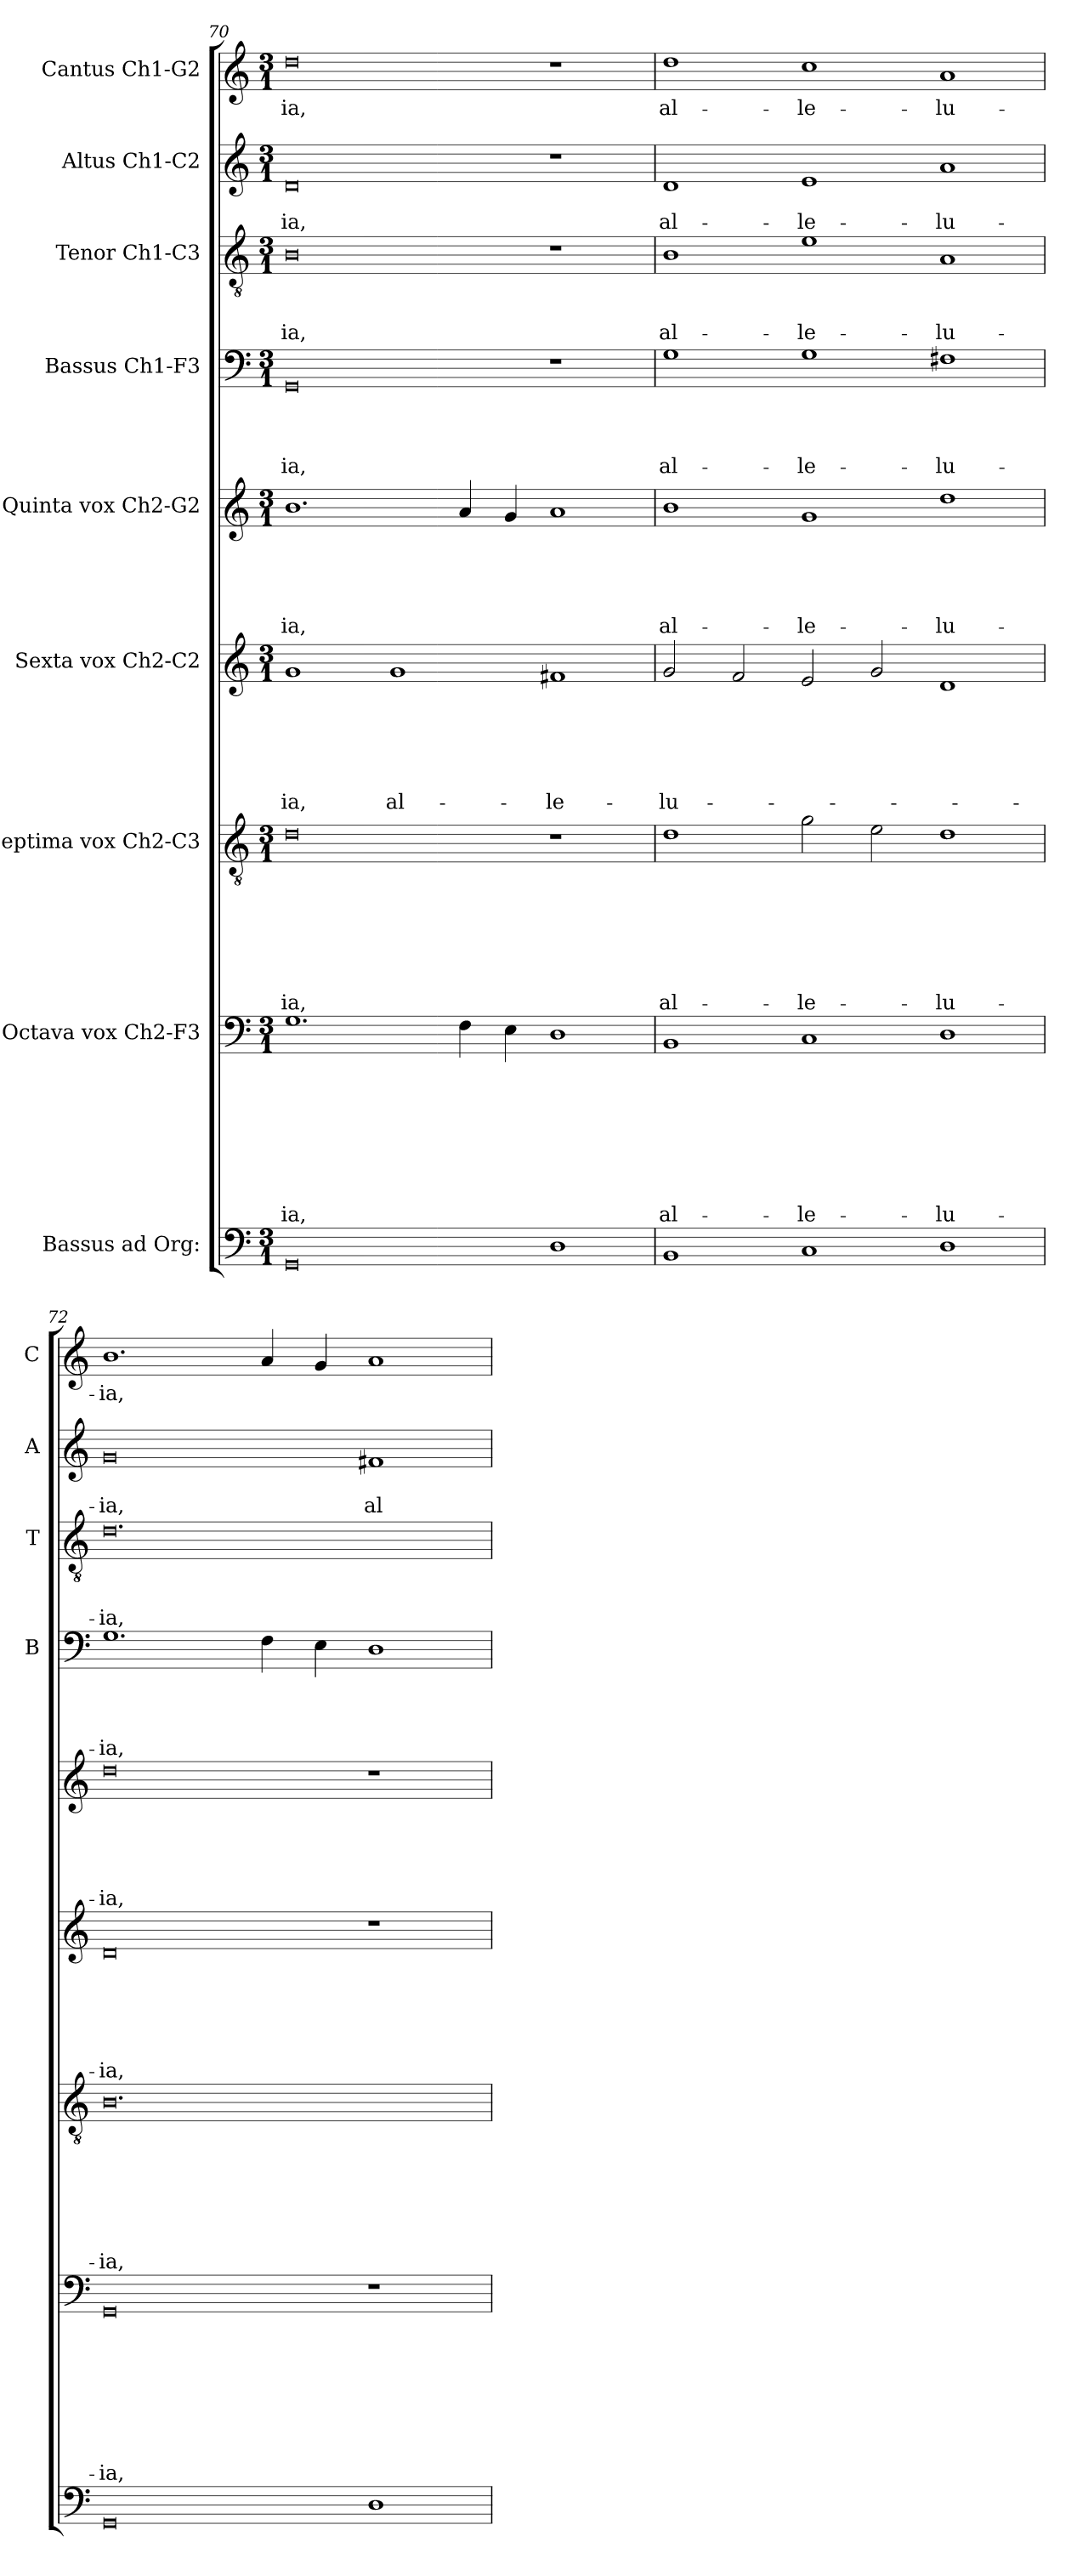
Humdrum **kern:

**kern	**kern	**text	**text	**text	**text	**text	**text	**text	**text	**kern	**text	**text	**text	**text	**text	**text	**text	**kern	**text	**text	**text	**text	**text	**text	**kern	**text	**text	**text	**text	**text	**kern	**text	**text	**text	**text	**kern	**text	**text	**text	**kern	**text	**text	**kern	**text
*part9	*part8	*part8	*part8	*part8	*part8	*part8	*part8	*part8	*part8	*part7	*part7	*part7	*part7	*part7	*part7	*part7	*part7	*part6	*part6	*part6	*part6	*part6	*part6	*part6	*part5	*part5	*part5	*part5	*part5	*part5	*part4	*part4	*part4	*part4	*part4	*part3	*part3	*part3	*part3	*part2	*part2	*part2	*part1	*part1
*staff9	*staff8	*staff8	*staff8	*staff8	*staff8	*staff8	*staff8	*staff8	*staff8	*staff7	*staff7	*staff7	*staff7	*staff7	*staff7	*staff7	*staff7	*staff6	*staff6	*staff6	*staff6	*staff6	*staff6	*staff6	*staff5	*staff5	*staff5	*staff5	*staff5	*staff5	*staff4	*staff4	*staff4	*staff4	*staff4	*staff3	*staff3	*staff3	*staff3	*staff2	*staff2	*staff2	*staff1	*staff1
*I"Bassus ad Org:	*I"Octava vox Ch2-F3	*	*	*	*	*	*	*	*	*I"Septima vox Ch2-C3	*	*	*	*	*	*	*	*I"Sexta vox Ch2-C2	*	*	*	*	*	*	*I"Quinta vox Ch2-G2	*	*	*	*	*	*I"Bassus Ch1-F3	*	*	*	*	*I"Tenor Ch1-C3	*	*	*	*I"Altus Ch1-C2	*	*	*I"Cantus Ch1-G2	*
*	*	*	*	*	*	*	*	*	*	*	*	*	*	*	*	*	*	*	*	*	*	*	*	*	*	*	*	*	*	*	*I'B	*	*	*	*	*I'T	*	*	*	*I'A	*	*	*I'C	*
*clefF4	*clefF4	*	*	*	*	*	*	*	*	*clefGv2	*	*	*	*	*	*	*	*clefG2	*	*	*	*	*	*	*clefG2	*	*	*	*	*	*clefF4	*	*	*	*	*clefGv2	*	*	*	*clefG2	*	*	*clefG2	*
*k[]	*k[]	*	*	*	*	*	*	*	*	*k[]	*	*	*	*	*	*	*	*k[]	*	*	*	*	*	*	*k[]	*	*	*	*	*	*k[]	*	*	*	*	*k[]	*	*	*	*k[]	*	*	*k[]	*
*C:	*C:	*	*	*	*	*	*	*	*	*C:	*	*	*	*	*	*	*	*C:	*	*	*	*	*	*	*C:	*	*	*	*	*	*C:	*	*	*	*	*C:	*	*	*	*C:	*	*	*C:	*
*M3/1	*M3/1	*	*	*	*	*	*	*	*	*M3/1	*	*	*	*	*	*	*	*M3/1	*	*	*	*	*	*	*M3/1	*	*	*	*	*	*M3/1	*	*	*	*	*M3/1	*	*	*	*M3/1	*	*	*M3/1	*
=70	=70	=70	=70	=70	=70	=70	=70	=70	=70	=70	=70	=70	=70	=70	=70	=70	=70	=70	=70	=70	=70	=70	=70	=70	=70	=70	=70	=70	=70	=70	=70	=70	=70	=70	=70	=70	=70	=70	=70	=70	=70	=70	=70	=70
!	!	!	!	!	!	!	!	!	!LO:LY:b	!	!	!	!	!	!	!	!LO:LY:b	!	!	!	!	!	!	!LO:LY:b	!	!	!	!	!	!LO:LY:b	!	!	!	!	!LO:LY:b	!	!	!	!LO:LY:b	!	!	!LO:LY:b	!	!LO:LY:b
0GG	1.G	.	.	.	.	.	.	.	-ia,	0d	.	.	.	.	.	.	-ia,	1g	.	.	.	.	.	-ia,	1.b	.	.	.	.	-ia,	0GG	.	.	.	-ia,	0B	.	.	-ia,	0d	.	-ia,	0dd	-ia,
!	!	!	!	!	!	!	!	!	!	!	!	!	!	!	!	!	!	!	!	!	!	!	!	!LO:LY:b	!	!	!	!	!	!	!	!	!	!	!	!	!	!	!	!	!	!	!	!
.	.	.	.	.	.	.	.	.	.	.	.	.	.	.	.	.	.	1g	.	.	.	.	.	al-	.	.	.	.	.	.	.	.	.	.	.	.	.	.	.	.	.	.	.	.
.	4F\	.	.	.	.	.	.	.	.	.	.	.	.	.	.	.	.	.	.	.	.	.	.	.	4a/	.	.	.	.	.	.	.	.	.	.	.	.	.	.	.	.	.	.	.
.	4E\	.	.	.	.	.	.	.	.	.	.	.	.	.	.	.	.	.	.	.	.	.	.	.	4g/	.	.	.	.	.	.	.	.	.	.	.	.	.	.	.	.	.	.	.
!	!	!	!	!	!	!	!	!	!	!	!	!	!	!	!	!	!	!	!	!	!	!	!	!LO:LY:b	!	!	!	!	!	!	!	!	!	!	!	!	!	!	!	!	!	!	!	!
1D	1D	.	.	.	.	.	.	.	.	1r	.	.	.	.	.	.	.	1f#X	.	.	.	.	.	-le-	1a	.	.	.	.	.	1r	.	.	.	.	1r	.	.	.	1r	.	.	1r	.
=71	=71	=71	=71	=71	=71	=71	=71	=71	=71	=71	=71	=71	=71	=71	=71	=71	=71	=71	=71	=71	=71	=71	=71	=71	=71	=71	=71	=71	=71	=71	=71	=71	=71	=71	=71	=71	=71	=71	=71	=71	=71	=71	=71	=71
!	!	!	!	!	!	!	!	!	!LO:LY:b	!	!	!	!	!	!	!	!LO:LY:b	!	!	!	!	!	!	!LO:LY:b	!	!	!	!	!	!LO:LY:b	!	!	!	!	!LO:LY:b	!	!	!	!LO:LY:b	!	!	!LO:LY:b	!	!LO:LY:b
1BB	1BB	.	.	.	.	.	.	.	al-	1d	.	.	.	.	.	.	al-	2g/	.	.	.	.	.	-lu-	1b	.	.	.	.	al-	1G	.	.	.	al-	1B	.	.	al-	1d	.	al-	1dd	al-
.	.	.	.	.	.	.	.	.	.	.	.	.	.	.	.	.	.	2f/	.	.	.	.	.	.	.	.	.	.	.	.	.	.	.	.	.	.	.	.	.	.	.	.	.	.
!	!	!	!	!	!	!	!	!	!LO:LY:b	!	!	!	!	!	!	!	!LO:LY:b	!	!	!	!	!	!	!	!	!	!	!	!	!LO:LY:b	!	!	!	!	!LO:LY:b	!	!	!	!LO:LY:b	!	!	!LO:LY:b	!	!LO:LY:b
1C	1C	.	.	.	.	.	.	.	-le-	2g\	.	.	.	.	.	.	-le-	2e/	.	.	.	.	.	.	1g	.	.	.	.	-le-	1G	.	.	.	-le-	1e	.	.	-le-	1e	.	-le-	1cc	-le-
.	.	.	.	.	.	.	.	.	.	2e\	.	.	.	.	.	.	.	2g/	.	.	.	.	.	.	.	.	.	.	.	.	.	.	.	.	.	.	.	.	.	.	.	.	.	.
!	!	!	!	!	!	!	!	!	!LO:LY:b	!	!	!	!	!	!	!	!LO:LY:b	!	!	!	!	!	!	!	!	!	!	!	!	!LO:LY:b	!	!	!	!	!LO:LY:b	!	!	!	!LO:LY:b	!	!	!LO:LY:b	!	!LO:LY:b
1D	1D	.	.	.	.	.	.	.	-lu-	1d	.	.	.	.	.	.	-lu-	1d	.	.	.	.	.	.	1dd	.	.	.	.	-lu-	1F#X	.	.	.	-lu-	1A	.	.	-lu-	1a	.	-lu-	1a	-lu-
=72	=72	=72	=72	=72	=72	=72	=72	=72	=72	=72	=72	=72	=72	=72	=72	=72	=72	=72	=72	=72	=72	=72	=72	=72	=72	=72	=72	=72	=72	=72	=72	=72	=72	=72	=72	=72	=72	=72	=72	=72	=72	=72	=72	=72
!	!	!	!	!	!	!	!	!	!LO:LY:b	!	!	!	!	!	!	!	!LO:LY:b	!	!	!	!	!	!	!LO:LY:b	!	!	!	!	!	!LO:LY:b	!	!	!	!	!LO:LY:b	!	!	!	!LO:LY:b	!	!	!LO:LY:b	!	!LO:LY:b
0GG	0GG	.	.	.	.	.	.	.	-ia,	0.B	.	.	.	.	.	.	-ia,	0d	.	.	.	.	.	-ia,	0dd	.	.	.	.	-ia,	1.G	.	.	.	-ia,	0.d	.	.	-ia,	0g	.	-ia,	1.b	-ia,
.	.	.	.	.	.	.	.	.	.	.	.	.	.	.	.	.	.	.	.	.	.	.	.	.	.	.	.	.	.	.	4F\	.	.	.	.	.	.	.	.	.	.	.	4a/	.
.	.	.	.	.	.	.	.	.	.	.	.	.	.	.	.	.	.	.	.	.	.	.	.	.	.	.	.	.	.	.	4E\	.	.	.	.	.	.	.	.	.	.	.	4g/	.
!	!	!	!	!	!	!	!	!	!	!	!	!	!	!	!	!	!	!	!	!	!	!	!	!	!	!	!	!	!	!	!	!	!	!	!	!	!	!	!	!	!	!LO:LY:b	!	!
1D	1r	.	.	.	.	.	.	.	.	.	.	.	.	.	.	.	.	1r	.	.	.	.	.	.	1r	.	.	.	.	.	1D	.	.	.	.	.	.	.	.	1f#X	.	al-	1a	.
=	=	=	=	=	=	=	=	=	=	=	=	=	=	=	=	=	=	=	=	=	=	=	=	=	=	=	=	=	=	=	=	=	=	=	=	=	=	=	=	=	=	=	=	=
*-	*-	*-	*-	*-	*-	*-	*-	*-	*-	*-	*-	*-	*-	*-	*-	*-	*-	*-	*-	*-	*-	*-	*-	*-	*-	*-	*-	*-	*-	*-	*-	*-	*-	*-	*-	*-	*-	*-	*-	*-	*-	*-	*-	*-
